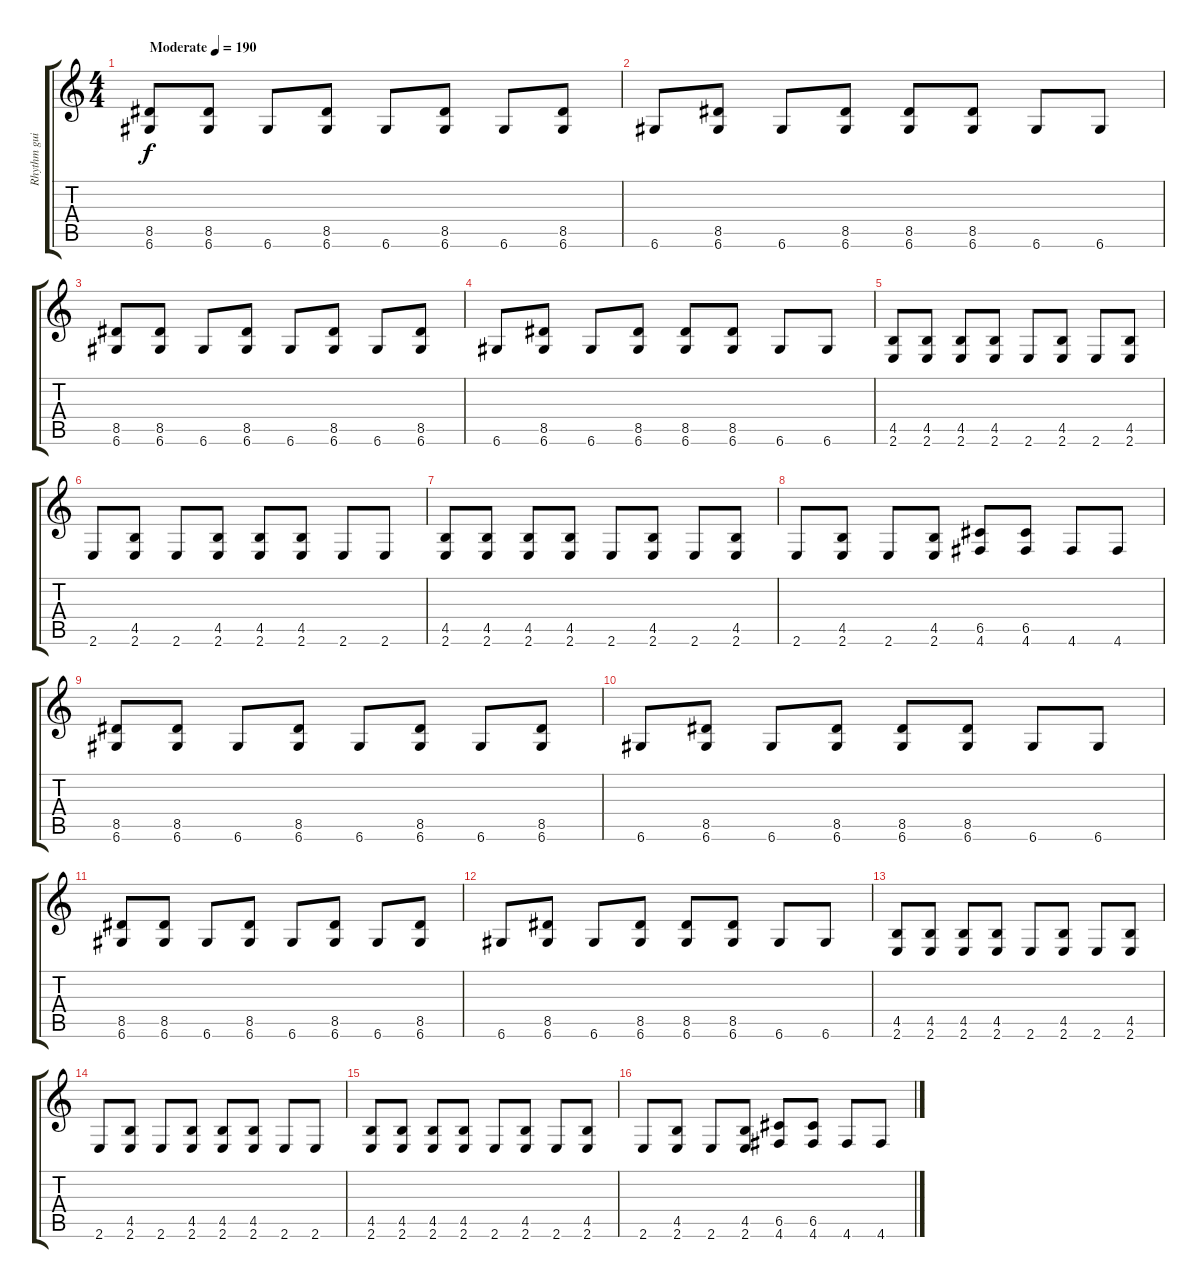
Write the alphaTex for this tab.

\track ("Rhythm guitar" "Rhythm gui") {instrument distortionguitar}
\staff {score tabs}
\tuning (D4 A3 F3 C3 G2 D2) {hide}
\ts (4 4)
\tempo (190 "Moderate")
\clef g2
\ks c
(8.5 6.6).8{dy f instrument distortionguitar} (8.5 6.6).8 6.6.8 (8.5 6.6).8 6.6.8 (8.5 6.6).8 6.6.8 (8.5 6.6).8 |
6.6.8 (8.5 6.6).8 6.6.8 (8.5 6.6).8 (8.5 6.6).8 (8.5 6.6).8 6.6.8 6.6.8 |
(8.5 6.6).8 (8.5 6.6).8 6.6.8 (8.5 6.6).8 6.6.8 (8.5 6.6).8 6.6.8 (8.5 6.6).8 |
6.6.8 (8.5 6.6).8 6.6.8 (8.5 6.6).8 (8.5 6.6).8 (8.5 6.6).8 6.6.8 6.6.8 |
(4.5 2.6).8 (4.5 2.6).8 (4.5 2.6).8 (4.5 2.6).8 2.6.8 (4.5 2.6).8 2.6.8 (4.5 2.6).8 |
2.6.8 (4.5 2.6).8 2.6.8 (4.5 2.6).8 (4.5 2.6).8 (4.5 2.6).8 2.6.8 2.6.8 |
(4.5 2.6).8 (4.5 2.6).8 (4.5 2.6).8 (4.5 2.6).8 2.6.8 (4.5 2.6).8 2.6.8 (4.5 2.6).8 |
2.6.8 (4.5 2.6).8 2.6.8 (4.5 2.6).8 (6.5 4.6).8 (6.5 4.6).8 4.6.8 4.6.8 |
(8.5 6.6).8 (8.5 6.6).8 6.6.8 (8.5 6.6).8 6.6.8 (8.5 6.6).8 6.6.8 (8.5 6.6).8 |
6.6.8 (8.5 6.6).8 6.6.8 (8.5 6.6).8 (8.5 6.6).8 (8.5 6.6).8 6.6.8 6.6.8 |
(8.5 6.6).8 (8.5 6.6).8 6.6.8 (8.5 6.6).8 6.6.8 (8.5 6.6).8 6.6.8 (8.5 6.6).8 |
6.6.8 (8.5 6.6).8 6.6.8 (8.5 6.6).8 (8.5 6.6).8 (8.5 6.6).8 6.6.8 6.6.8 |
(4.5 2.6).8 (4.5 2.6).8 (4.5 2.6).8 (4.5 2.6).8 2.6.8 (4.5 2.6).8 2.6.8 (4.5 2.6).8 |
2.6.8 (4.5 2.6).8 2.6.8 (4.5 2.6).8 (4.5 2.6).8 (4.5 2.6).8 2.6.8 2.6.8 |
(4.5 2.6).8 (4.5 2.6).8 (4.5 2.6).8 (4.5 2.6).8 2.6.8 (4.5 2.6).8 2.6.8 (4.5 2.6).8 |
2.6.8 (4.5 2.6).8 2.6.8 (4.5 2.6).8 (6.5 4.6).8 (6.5 4.6).8 4.6.8 4.6.8
